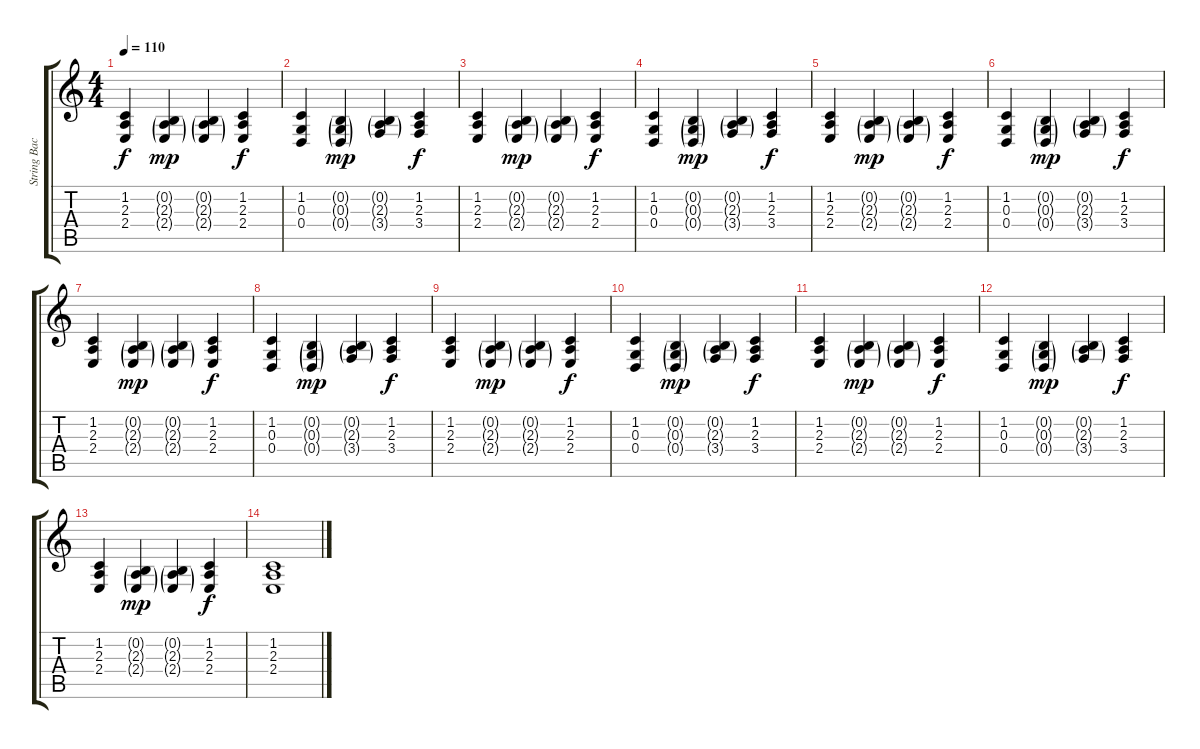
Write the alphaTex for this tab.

\track ("String Background" "String Bac") {instrument stringensemble1}
\staff {score tabs}
\tuning (E4 B3 G3 D3 A2 E2) {hide}
\ts (4 4)
\tempo 110
\clef g2
\ks c
(1.2 2.3 2.4).4{dy f} (0.2{g} 2.3{g} 2.4{g}).4{dy mp} (0.2{g} 2.3{g} 2.4{g}).4 (1.2 2.3 2.4).4{dy f} |
(1.2 0.3 0.4).4 (0.2{g} 0.3{g} 0.4{g}).4{dy mp} (0.2{g} 2.3{g} 3.4{g}).4 (1.2 2.3 3.4).4{dy f} |
(1.2 2.3 2.4).4 (0.2{g} 2.3{g} 2.4{g}).4{dy mp} (0.2{g} 2.3{g} 2.4{g}).4 (1.2 2.3 2.4).4{dy f} |
(1.2 0.3 0.4).4 (0.2{g} 0.3{g} 0.4{g}).4{dy mp} (0.2{g} 2.3{g} 3.4{g}).4 (1.2 2.3 3.4).4{dy f} |
(1.2 2.3 2.4).4 (0.2{g} 2.3{g} 2.4{g}).4{dy mp} (0.2{g} 2.3{g} 2.4{g}).4 (1.2 2.3 2.4).4{dy f} |
(1.2 0.3 0.4).4 (0.2{g} 0.3{g} 0.4{g}).4{dy mp} (0.2{g} 2.3{g} 3.4{g}).4 (1.2 2.3 3.4).4{dy f} |
(1.2 2.3 2.4).4 (0.2{g} 2.3{g} 2.4{g}).4{dy mp} (0.2{g} 2.3{g} 2.4{g}).4 (1.2 2.3 2.4).4{dy f} |
(1.2 0.3 0.4).4 (0.2{g} 0.3{g} 0.4{g}).4{dy mp} (0.2{g} 2.3{g} 3.4{g}).4 (1.2 2.3 3.4).4{dy f} |
(1.2 2.3 2.4).4 (0.2{g} 2.3{g} 2.4{g}).4{dy mp} (0.2{g} 2.3{g} 2.4{g}).4 (1.2 2.3 2.4).4{dy f} |
(1.2 0.3 0.4).4 (0.2{g} 0.3{g} 0.4{g}).4{dy mp} (0.2{g} 2.3{g} 3.4{g}).4 (1.2 2.3 3.4).4{dy f} |
(1.2 2.3 2.4).4 (0.2{g} 2.3{g} 2.4{g}).4{dy mp} (0.2{g} 2.3{g} 2.4{g}).4 (1.2 2.3 2.4).4{dy f} |
(1.2 0.3 0.4).4 (0.2{g} 0.3{g} 0.4{g}).4{dy mp} (0.2{g} 2.3{g} 3.4{g}).4 (1.2 2.3 3.4).4{dy f} |
(1.2 2.3 2.4).4 (0.2{g} 2.3{g} 2.4{g}).4{dy mp} (0.2{g} 2.3{g} 2.4{g}).4 (1.2 2.3 2.4).4{dy f} |
(1.2 2.3 2.4).1
